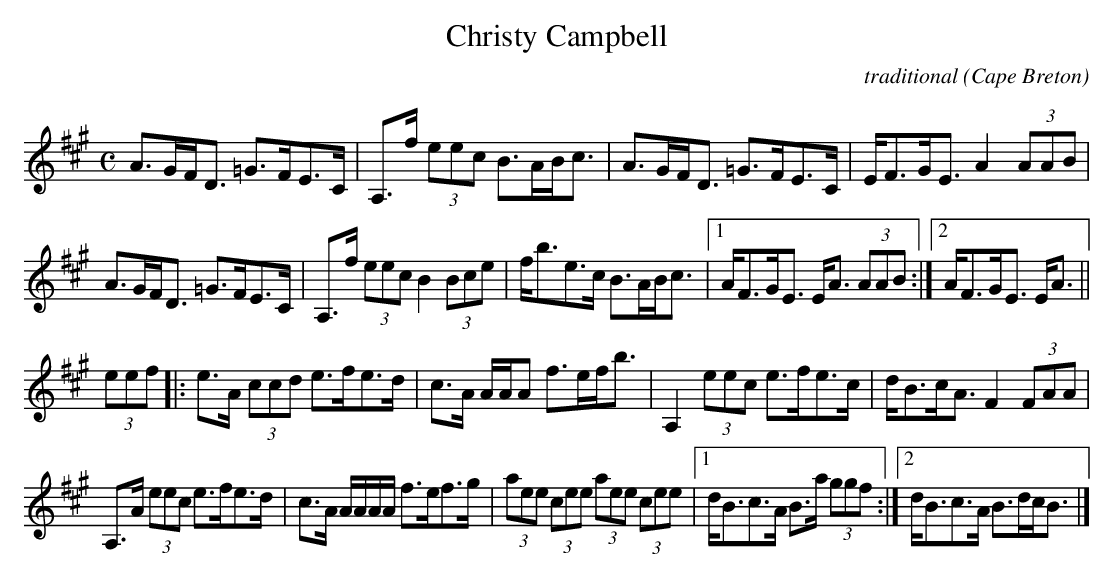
X:1
T:Christy Campbell
C:traditional
O:Cape Breton
Q:288
L:1/8
M:C
K:A
A>GF<D =G>FE>C|A,>f (3eec B>AB<c|A>GF<D =G>FE>C|E<FG<E A2 (3AAB|
A>GF<D =G>FE>C|A,>f (3eec B2 (3Bce|f<be>c B>AB<c|1A<FG<E E<A (3AAB:|2A<FG<E E<A||
(3eef|:e>A (3ccd e>fe>d|c>A A/A/A f>ef<b|A,2 (3eec e>fe>c|d<Bc<A F2 (3FAA|
A,>A (3eec e>fe>d|c>A A/A/A/A/ f>ef>g|(3aee (3cee (3aee (3cee|1d<Bc>A B>a (3ggf:|2d<Bc>A B>dc<B|]
